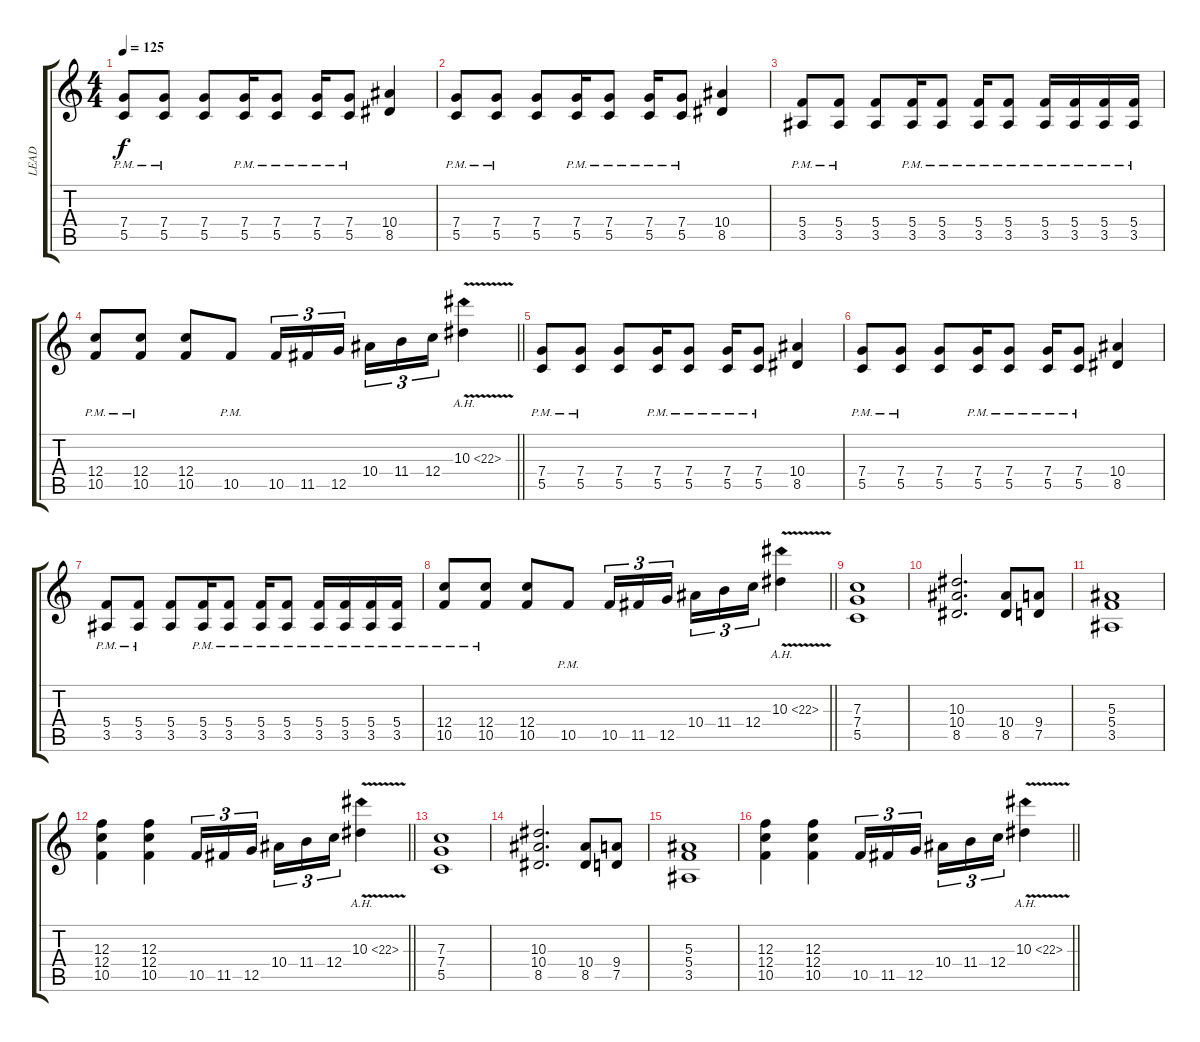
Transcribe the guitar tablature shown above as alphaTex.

\track ("LEAD" "LEAD") {instrument distortionguitar}
\staff {score tabs}
\tuning (D4 A3 F3 C3 G2 D2) {hide}
\ts (4 4)
\tempo 125
\clef g2
\ks c
(7.4{pm} 5.5{pm}).8{dy f} (7.4{pm} 5.5{pm}).8 (7.4 5.5).8 (7.4{pm} 5.5{pm}).16 (7.4{pm} 5.5{pm}).8 (7.4{pm} 5.5{pm}).16 (7.4{pm} 5.5{pm}).8 (10.4 8.5).4 |
(7.4{pm} 5.5{pm}).8 (7.4{pm} 5.5{pm}).8 (7.4 5.5).8 (7.4{pm} 5.5{pm}).16 (7.4{pm} 5.5{pm}).8 (7.4{pm} 5.5{pm}).16 (7.4{pm} 5.5{pm}).8 (10.4 8.5).4 |
(5.4{pm} 3.5{pm}).8 (5.4{pm} 3.5{pm}).8 (5.4 3.5).8 (5.4{pm} 3.5{pm}).16 (5.4{pm} 3.5{pm}).8 (5.4{pm} 3.5{pm}).16 (5.4{pm} 3.5{pm}).8 (5.4{pm} 3.5{pm}).16 (5.4{pm} 3.5{pm}).16 (5.4{pm} 3.5{pm}).16 (5.4{pm} 3.5{pm}).16 |
\barLineRight lightlight
(12.4{pm} 10.5{pm}).8 (12.4{pm} 10.5{pm}).8 (12.4 10.5).8 10.5{pm}.8 10.5.16{tu (3 2)} 11.5.16{tu (3 2)} 12.5.16{tu (3 2)} 10.4.16{tu (3 2)} 11.4.16{tu (3 2)} 12.4.16{tu (3 2)} 10.3{ah 12 v}.4 |
(7.4{pm} 5.5{pm}).8 (7.4{pm} 5.5{pm}).8 (7.4 5.5).8 (7.4{pm} 5.5{pm}).16 (7.4{pm} 5.5{pm}).8 (7.4{pm} 5.5{pm}).16 (7.4{pm} 5.5{pm}).8 (10.4 8.5).4 |
(7.4{pm} 5.5{pm}).8 (7.4{pm} 5.5{pm}).8 (7.4 5.5).8 (7.4{pm} 5.5{pm}).16 (7.4{pm} 5.5{pm}).8 (7.4{pm} 5.5{pm}).16 (7.4{pm} 5.5{pm}).8 (10.4 8.5).4 |
(5.4{pm} 3.5{pm}).8 (5.4{pm} 3.5{pm}).8 (5.4 3.5).8 (5.4{pm} 3.5{pm}).16 (5.4{pm} 3.5{pm}).8 (5.4{pm} 3.5{pm}).16 (5.4{pm} 3.5{pm}).8 (5.4{pm} 3.5{pm}).16 (5.4{pm} 3.5{pm}).16 (5.4{pm} 3.5{pm}).16 (5.4{pm} 3.5{pm}).16 |
\barLineRight lightlight
(12.4{pm} 10.5{pm}).8 (12.4{pm} 10.5{pm}).8 (12.4 10.5).8 10.5{pm}.8 10.5.16{tu (3 2)} 11.5.16{tu (3 2)} 12.5.16{tu (3 2)} 10.4.16{tu (3 2)} 11.4.16{tu (3 2)} 12.4.16{tu (3 2)} 10.3{ah 12 v}.4 |
(7.3 7.4 5.5).1 |
(10.3 10.4 8.5).2{d} (10.4 8.5).8 (9.4 7.5).8 |
(5.3 5.4 3.5).1 |
\barLineRight lightlight
(12.3 12.4 10.5).4 (12.3 12.4 10.5).4 10.5.16{tu (3 2)} 11.5.16{tu (3 2)} 12.5.16{tu (3 2)} 10.4.16{tu (3 2)} 11.4.16{tu (3 2)} 12.4.16{tu (3 2)} 10.3{ah 12 v}.4 |
(7.3 7.4 5.5).1 |
(10.3 10.4 8.5).2{d} (10.4 8.5).8 (9.4 7.5).8 |
(5.3 5.4 3.5).1 |
\barLineRight lightlight
(12.3 12.4 10.5).4 (12.3 12.4 10.5).4 10.5.16{tu (3 2)} 11.5.16{tu (3 2)} 12.5.16{tu (3 2)} 10.4.16{tu (3 2)} 11.4.16{tu (3 2)} 12.4.16{tu (3 2)} 10.3{ah 12 v}.4
